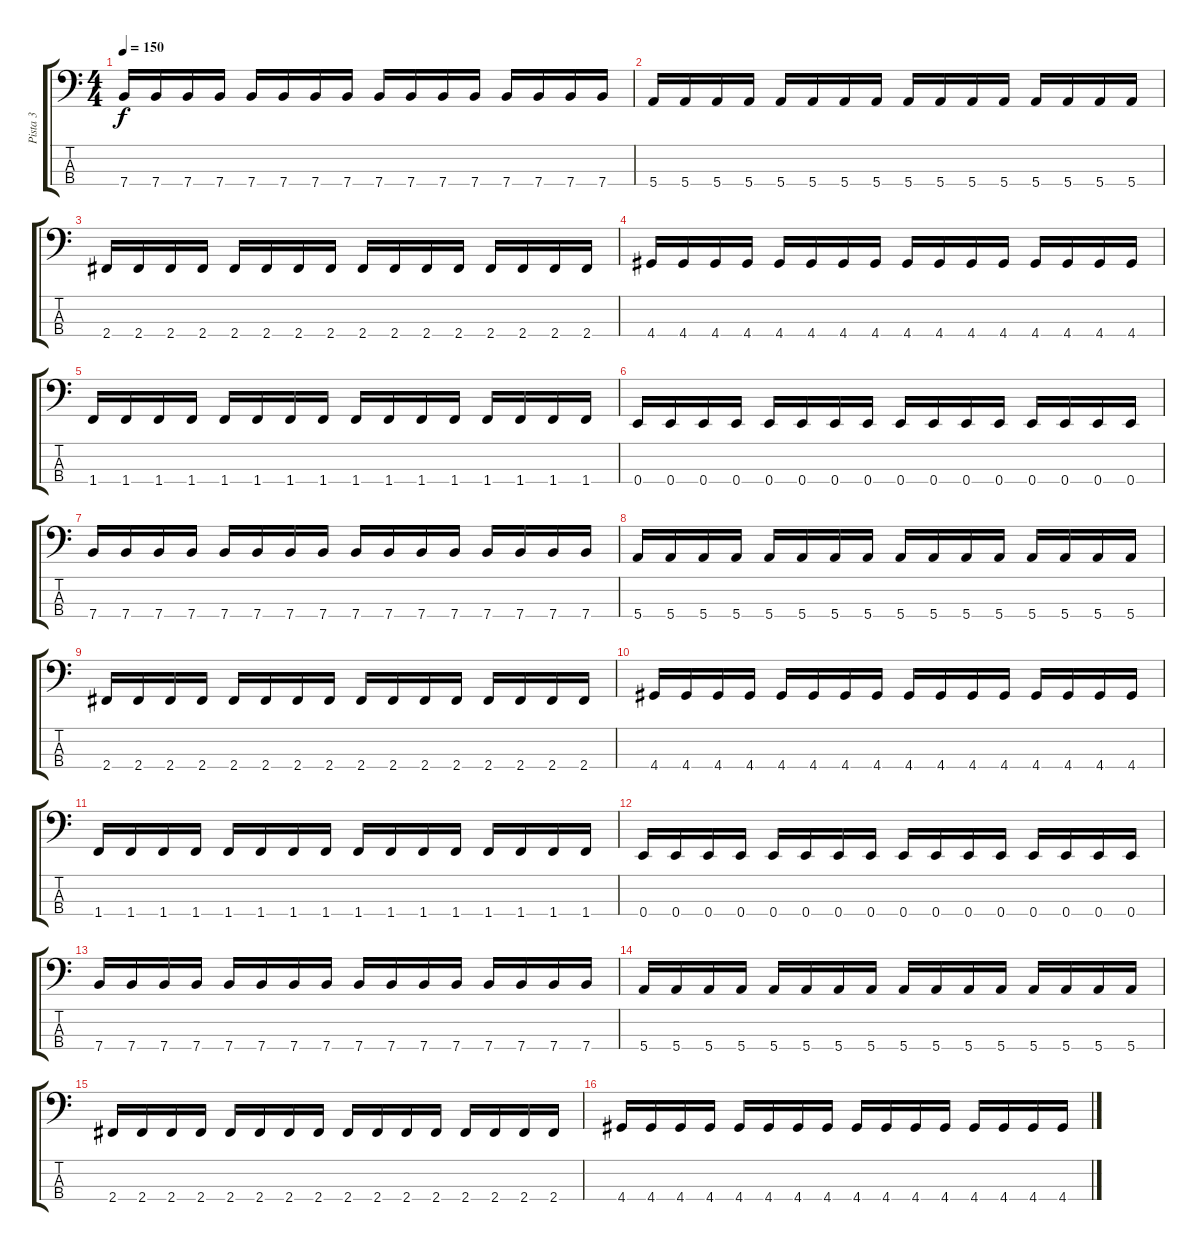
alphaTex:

\track ("Pista 3" "Pista 3") {instrument electricbassfinger}
\staff {score tabs}
\tuning (G2 D2 A1 E1) {hide}
\ts (4 4)
\tempo 150
\clef f4
\ks c
7.4.16{dy f instrument electricbassfinger} 7.4.16 7.4.16 7.4.16 7.4.16 7.4.16 7.4.16 7.4.16 7.4.16 7.4.16 7.4.16 7.4.16 7.4.16 7.4.16 7.4.16 7.4.16 |
5.4.16 5.4.16 5.4.16 5.4.16 5.4.16 5.4.16 5.4.16 5.4.16 5.4.16 5.4.16 5.4.16 5.4.16 5.4.16 5.4.16 5.4.16 5.4.16 |
2.4.16 2.4.16 2.4.16 2.4.16 2.4.16 2.4.16 2.4.16 2.4.16 2.4.16 2.4.16 2.4.16 2.4.16 2.4.16 2.4.16 2.4.16 2.4.16 |
4.4.16 4.4.16 4.4.16 4.4.16 4.4.16 4.4.16 4.4.16 4.4.16 4.4.16 4.4.16 4.4.16 4.4.16 4.4.16 4.4.16 4.4.16 4.4.16 |
1.4.16 1.4.16 1.4.16 1.4.16 1.4.16 1.4.16 1.4.16 1.4.16 1.4.16 1.4.16 1.4.16 1.4.16 1.4.16 1.4.16 1.4.16 1.4.16 |
0.4.16 0.4.16 0.4.16 0.4.16 0.4.16 0.4.16 0.4.16 0.4.16 0.4.16 0.4.16 0.4.16 0.4.16 0.4.16 0.4.16 0.4.16 0.4.16 |
7.4.16 7.4.16 7.4.16 7.4.16 7.4.16 7.4.16 7.4.16 7.4.16 7.4.16 7.4.16 7.4.16 7.4.16 7.4.16 7.4.16 7.4.16 7.4.16 |
5.4.16 5.4.16 5.4.16 5.4.16 5.4.16 5.4.16 5.4.16 5.4.16 5.4.16 5.4.16 5.4.16 5.4.16 5.4.16 5.4.16 5.4.16 5.4.16 |
2.4.16 2.4.16 2.4.16 2.4.16 2.4.16 2.4.16 2.4.16 2.4.16 2.4.16 2.4.16 2.4.16 2.4.16 2.4.16 2.4.16 2.4.16 2.4.16 |
4.4.16 4.4.16 4.4.16 4.4.16 4.4.16 4.4.16 4.4.16 4.4.16 4.4.16 4.4.16 4.4.16 4.4.16 4.4.16 4.4.16 4.4.16 4.4.16 |
1.4.16 1.4.16 1.4.16 1.4.16 1.4.16 1.4.16 1.4.16 1.4.16 1.4.16 1.4.16 1.4.16 1.4.16 1.4.16 1.4.16 1.4.16 1.4.16 |
0.4.16 0.4.16 0.4.16 0.4.16 0.4.16 0.4.16 0.4.16 0.4.16 0.4.16 0.4.16 0.4.16 0.4.16 0.4.16 0.4.16 0.4.16 0.4.16 |
7.4.16 7.4.16 7.4.16 7.4.16 7.4.16 7.4.16 7.4.16 7.4.16 7.4.16 7.4.16 7.4.16 7.4.16 7.4.16 7.4.16 7.4.16 7.4.16 |
5.4.16 5.4.16 5.4.16 5.4.16 5.4.16 5.4.16 5.4.16 5.4.16 5.4.16 5.4.16 5.4.16 5.4.16 5.4.16 5.4.16 5.4.16 5.4.16 |
2.4.16 2.4.16 2.4.16 2.4.16 2.4.16 2.4.16 2.4.16 2.4.16 2.4.16 2.4.16 2.4.16 2.4.16 2.4.16 2.4.16 2.4.16 2.4.16 |
4.4.16 4.4.16 4.4.16 4.4.16 4.4.16 4.4.16 4.4.16 4.4.16 4.4.16 4.4.16 4.4.16 4.4.16 4.4.16 4.4.16 4.4.16 4.4.16
